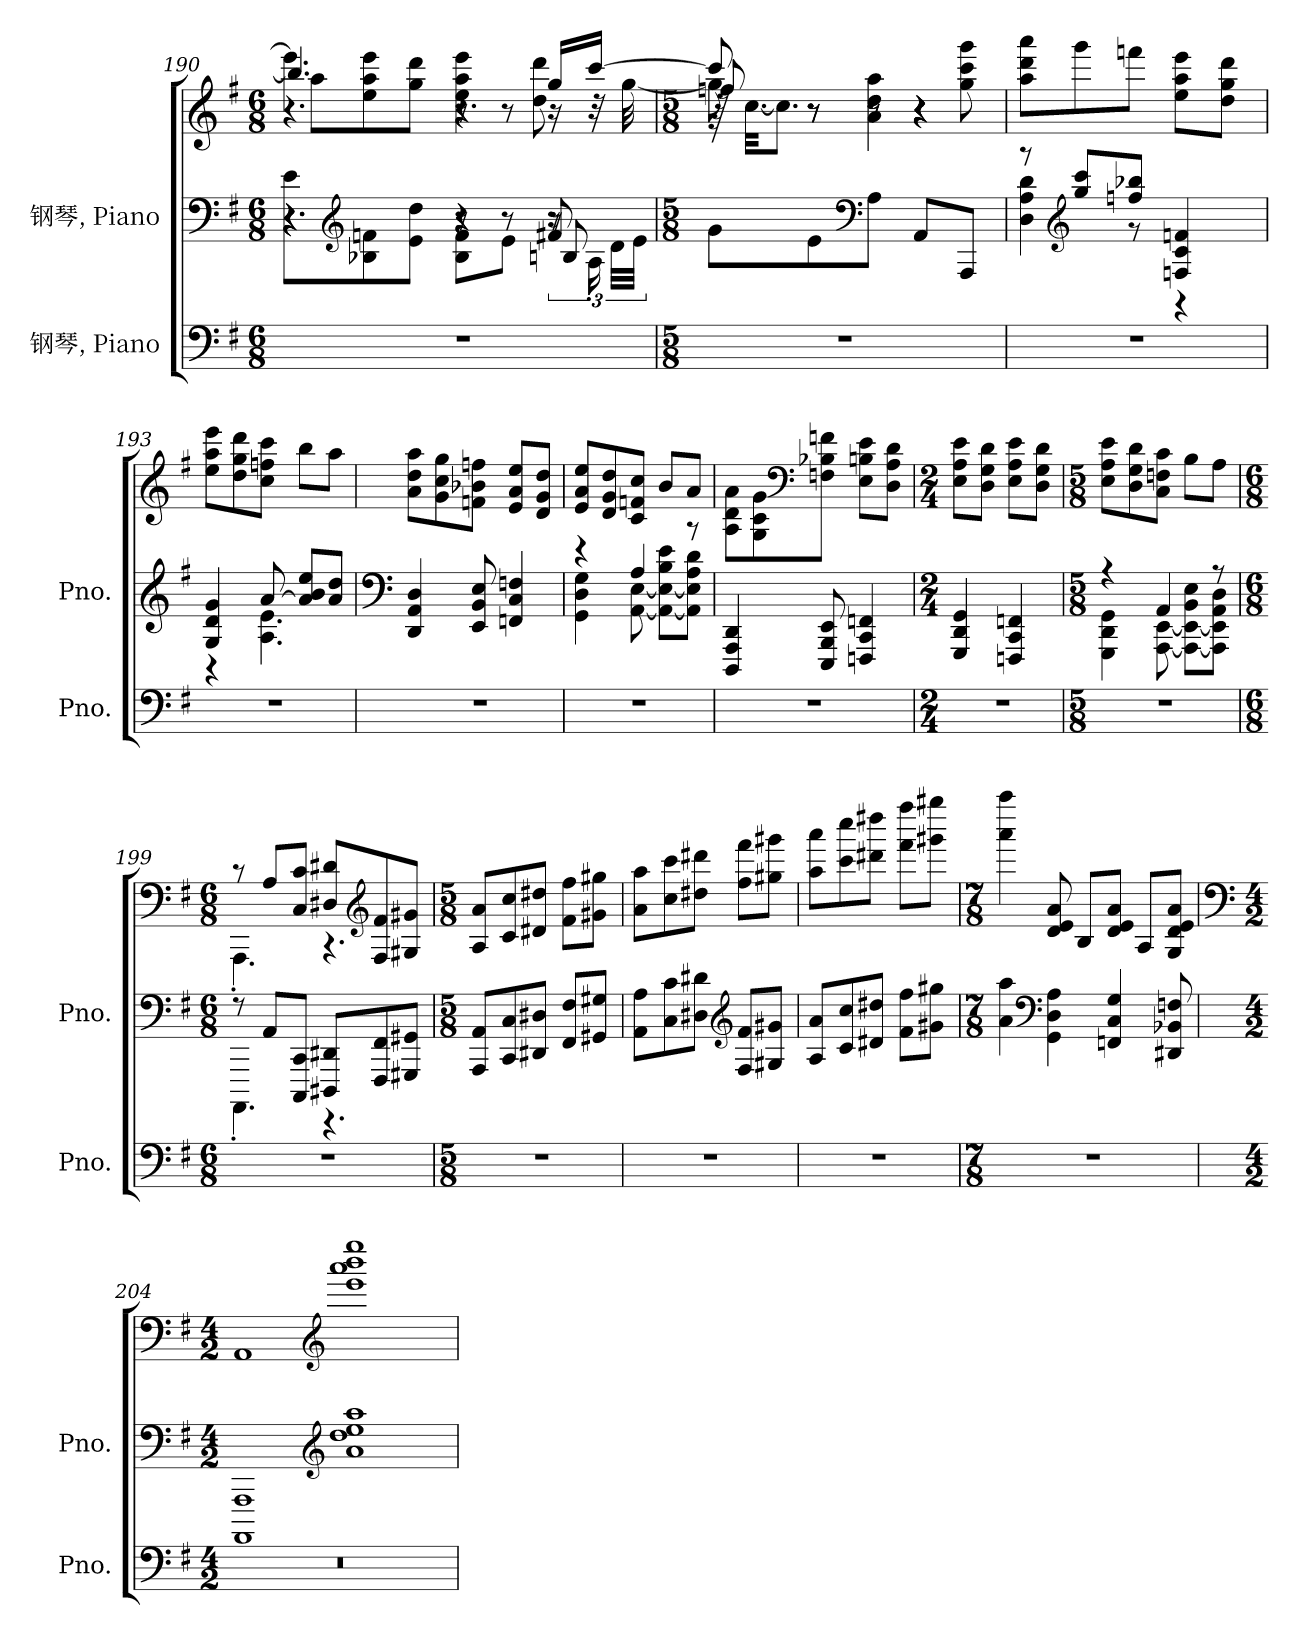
**kern	**kern	**kern
*part2	*part1	*part1
*staff3	*staff2	*staff1
*I"钢琴, Piano	*I"钢琴, Piano	*
*I'Pno.	*I'Pno.	*
*clefF4	*clefF4	*clefG2
*k[f#]	*k[f#]	*k[f#]
*M6/8	*M6/8	*M6/8
=190	=190	=190
*	*^	*^
*	*	*^	*	*^
*	*	*	*^	*	*	*^
2.r	4.r	8e\L	4.r	4.r	4.r	4.eee\]	4.bb/]	8aa\L
*	*clefG2	*	*	*	*	*	*	*
.	.	8B-X\ 8fn\	.	.	.	.	.	8ee\ 8aa\ 8eee\
.	.	8e\ 8dd\J	.	.	.	.	.	8gg\ 8ddd\J
.	4r	8B-\ 8f\L	4r	8r	4r	8r	4.r	4ee\ 4aa\ 4eee\
.	.	8e\J	.	8r	.	8r	.	.
.	8f#X/	12r	8Bn/	16r	16gg/LL	16r	.	8dd\ 8ddd\
.	.	.	.	16A'\	[16ccc/JJ	32r	.	.
.	.	48d\LLL	.	.	.	.	.	.
.	.	.	.	.	.	[32gg\	.	.
.	.	48e\JJJ	.	.	.	.	.	.
*	*v	*v	*v	*v	*	*	*	*
!!LO:LB:g=z	!!	!!	!!
=191	=191	=191	=191	=191	=191
*M5/8	*M5/8	*M5/8	*	*	*
8%5r	8g\L	8ccc/]	8gg\]	8ffn/	64r
.	.	.	.	.	[32.cc\KKL
.	.	.	.	.	8.cc\J]
.	8e\	8r	8r	8r	.
*	*clefF4	*	*	*	*
.	8A\J	8r	8r	8r	4a\ 4dd\ 4aa\
.	8AA/L	4r	4r	4r	.
.	8AAA/J	.	.	.	8gg\ 8ccc\ 8ggg\
*	*	*v	*v	*v	*v
=192	=192	=192
*	*^	*
8%5r	8r	4D\ 4A\ 4d\	8aa\ 8ddd\ 8aaa\L
*	*clefG2	*	*
.	8gg/ 8ccc/L	.	8ggg\
.	8ffn/ 8bb-X/J	8r	8fffn\J
.	4Fn/ 4c/ 4fn/	4r	8ee\ 8aa\ 8eee\L
.	.	.	8dd\ 8gg\ 8ddd\J
=193	=193	=193	=193
8%5r	4G/ 4d/ 4g/	4r	8ee\ 8aa\ 8eee\L
.	.	.	8dd\ 8gg\ 8ddd\
.	[8a/	4.A\ 4.e\	8cc\ 8ffn\ 8ccc\J
.	8a/] 8b/ 8ee/L	.	8bb\L
.	8a/ 8dd/J	.	8aa\J
*	*v	*v	*
=194	=194	=194
*	*clefF4	*
8%5r	4DD/ 4AA/ 4D/	8a\ 8dd\ 8aa\L
.	.	8g\ 8cc\ 8gg\
.	8EE/ 8BB/ 8E/	8fn\ 8b-X\ 8ffn\J
.	4FFn/ 4C/ 4Fn/	8e/ 8a/ 8ee/L
.	.	8d/ 8g/ 8dd/J
!!LO:LB:g=z
=195	=195	=195
*	*^	*
8%5r	4r	4GG\ 4D\ 4G\	8e/ 8a/ 8ee/L
.	.	.	8d/ 8g/ 8dd/
.	4A/	[8AA\ [8E\	8c/ 8fn/ 8cc/J
.	.	8AA\_ 8E\_ 8B\ 8e\L	8b/L
.	8r	8AA\] 8E\] 8A\ 8d\J	8a/J
*	*v	*v	*
=196	=196	=196
8%5r	4DDD/ 4AAA/ 4DD/	8A\ 8d\ 8a\L
.	.	8G\ 8c\ 8g\
*	*	*clefF4
.	8EEE/ 8BBB/ 8EE/	8Fn\ 8B-X\ 8fn\J
.	4FFFn/ 4CC/ 4FFn/	8E\ 8Bn\ 8e\L
.	.	8D\ 8A\ 8d\J
=197	=197	=197
*M2/4	*M2/4	*M2/4
2r	4GGG/ 4DD/ 4GG/	8E\ 8A\ 8e\L
.	.	8D\ 8G\ 8d\J
.	4FFFn/ 4CC/ 4FFn/	8E\ 8A\ 8e\L
.	.	8D\ 8G\ 8d\J
=198	=198	=198
*M5/8	*M5/8	*M5/8
*	*^	*
8%5r	4r	4GGG\ 4DD\ 4GG\	8E\ 8A\ 8e\L
.	.	.	8D\ 8G\ 8d\
.	4AA/	[8AAA\ [8EE\	8C\ 8Fn\ 8c\J
.	.	8AAA\_ 8EE\_ 8BB\ 8E\L	8B\L
.	8r	8AAA\] 8EE\] 8AA\ 8D\J	8A\J
!!LO:LB:g=z
=199	=199	=199	=199
*M6/8	*M6/8	*	*M6/8
*	*	*	*MM161
*	*	*	*^
2.r	8r	4.AAAA'\	8r	4.AAA'\
.	8AA/L	.	8A/L	.
.	8CCC/ 8CC/J	.	8C/ 8c/J	.
.	8DDD#X/ 8DD#X/L	4.r	8D#X/ 8d#X/L	4.r
*	*	*	*clefG2	*
.	8FFF#/ 8FF#/	.	8F#/ 8f#/	.
.	8GGG#X/ 8GG#X/J	.	8G#X/ 8g#X/J	.
*	*v	*v	*	*
*	*	*v	*v
=200	=200	=200
*M5/8	*M5/8	*M5/8
8%5r	8AAA/ 8AA/L	8A/ 8a/L
.	8CC/ 8C/	8c/ 8cc/
.	8DD#X/ 8D#X/J	8d#X/ 8dd#X/J
.	8FF#/ 8F#/L	8f#\ 8ff#\L
.	8GG#X/ 8G#X/J	8g#X\ 8gg#X\J
=201	=201	=201
8%5r	8AA\ 8A\L	8a\ 8aa\L
.	8C\ 8c\	8cc\ 8ccc\
.	8D#X\ 8d#X\J	8dd#X\ 8ddd#X\J
*	*clefG2	*
.	8F#/ 8f#/L	8ff#\ 8fff#\L
.	8G#X/ 8g#X/J	8gg#X\ 8ggg#X\J
=202	=202	=202
8%5r	8A/ 8a/L	8aa\ 8aaa\L
.	8c/ 8cc/	8ccc\ 8cccc\
.	8d#X/ 8dd#X/J	8ddd#X\ 8dddd#X\J
.	8f#\ 8ff#\L	8fff#\ 8ffff#\L
.	8g#X\ 8gg#X\J	8ggg#X\ 8gggg#X\J
!!LO:PB:g=z
=203	=203	=203
*M7/8	*M7/8	*M7/8
*	*	*MM110
2..r	4a\ 4aa\	4aaa\ 4aaaa\
*	*clefF4	*
.	4GG\ 4D\ 4A\	8d/ 8e/ 8a/
.	.	8B/L
.	4FFn/ 4C/ 4G/	8d/ 8e/ 8a/J
.	.	8A/L
.	8DD#X/ 8BB-X/ 8Fn/	8G/ 8d/ 8e/ 8a/J
=204	=204	=204
*	*	*clefF4
*M4/2	*M4/2	*M4/2
0r	1AAAA 1AAA	1AA
*	*clefG2	*clefG2
.	1a 1dd 1ee 1aa	1eee 1aaa 1bbb 1eeee
=	=	=
*-	*-	*-
